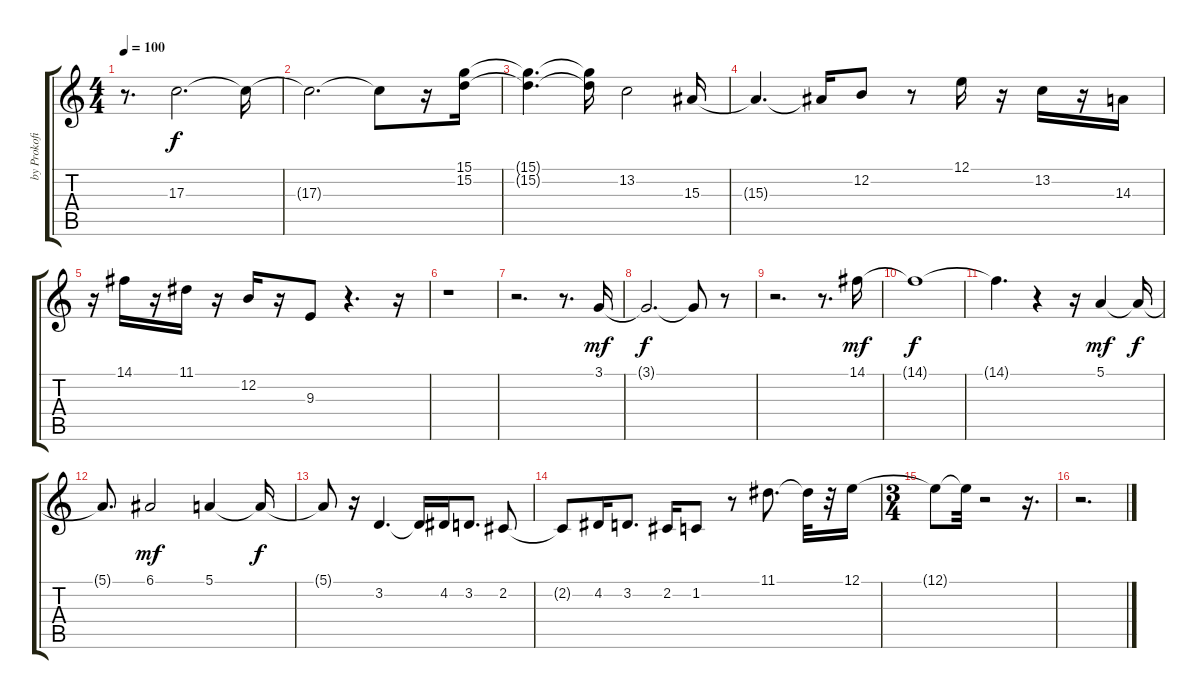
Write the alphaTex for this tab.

\track ("by Prokofiev" "by Prokofi") {instrument oboe}
\staff {score tabs}
\tuning (E4 B3 G3 D3 A2 E2) {hide}
\ts (4 4)
\tempo 100
\clef g2
\ks c
r.8{d dy f} 17.3.2{d} 17.3{t}.16 |
17.3{t}.2{d} 17.3{t}.8 r.16 (15.1 15.2).16 |
(15.1{t} 15.2{t}).4{d} (15.1{t} 15.2{t}).16 13.2.2 15.3.16 |
15.3{t}.4{d} 15.3{t}.16 12.2.8 r.8 12.1.16 r.16 13.2.16 r.16 14.3.16 |
r.16 14.1.16 r.16 11.1.16 r.16 12.2.16 r.16 9.3.8 r.4{d} r.16 |
r.1 |
r.2{d} r.8{d} 3.1.16{dy mf} |
3.1{t}.2{d dy f} 3.1{t}.8 r.8 |
r.2{d} r.8{d} 14.1.16{dy mf} |
14.1{t}.1{dy f} |
14.1{t}.4{d} r.4 r.16 5.1.4{dy mf} 5.1{t}.16{dy f} |
5.1{t}.8{d} 6.1.2{dy mf} 5.1.4 5.1{t}.16{dy f} |
5.1{t}.8 r.16 3.2.4{d} 3.2{t}.16 4.2.16 3.2.8{d} 2.2.8 |
2.2{t}.8 4.2.16 3.2.8{d} 2.2.16 1.2.8 r.8 11.1.8{d} 11.1{t}.32 r.32 12.1.16 |
\ts (3 4)
12.1{t}.8 12.1{t}.32 r.2 r.16{d} |
r.2{d}
